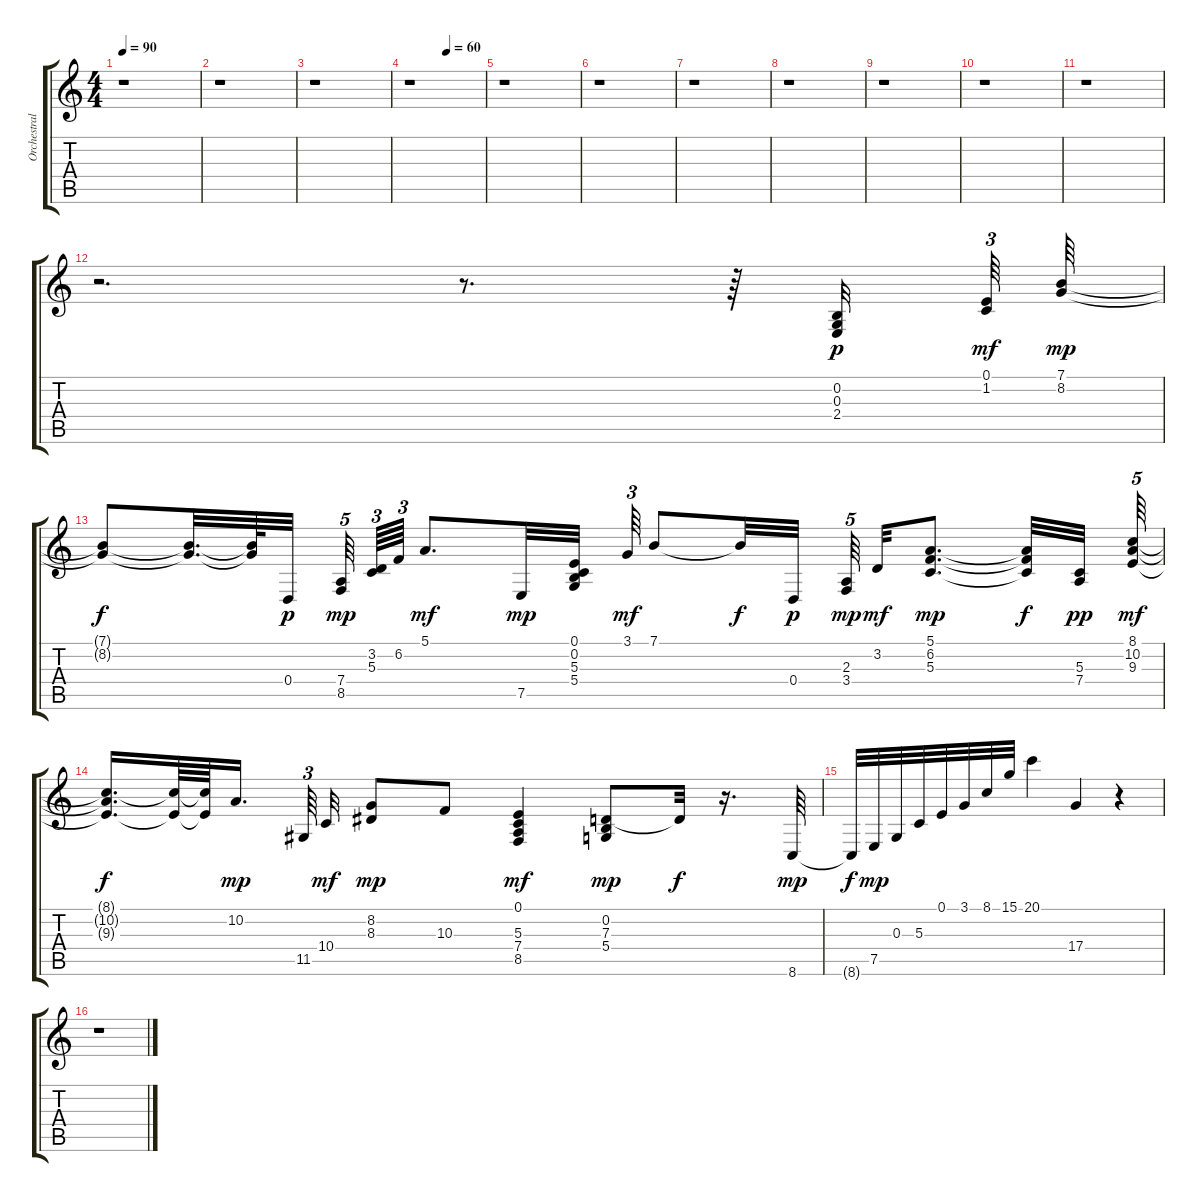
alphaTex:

\track ("Orchestral Harp" "Orchestral") {instrument orchestralharp}
\staff {score tabs}
\tuning (E4 B3 G3 D3 A2 E2) {hide}
\ts (4 4)
\tempo 90
\clef g2
\ks c
r.1{dy mp} |
r.1 |
r.1 |
\tempo (60 0.5)
r.1 |
r.1 |
r.1 |
r.1 |
r.1 |
r.1 |
r.1 |
r.1 |
r.2{d} r.8{d} r.64 (0.2 0.3 2.4).32{dy p beam splitsecondary} (0.1 1.2).64{tu (3 2) dy mf} (7.1 8.2).64{dy mp} |
(7.1{t} 8.2{t}).8{dy f} (7.1{t} 8.2{t}).32{d} (7.1{t} 8.2{t}).64 0.4.32{dy p beam splitsecondary} (7.4 8.5).64{tu (5 4) dy mp} (3.2 5.3).64{tu (3 2)} 6.2.64{tu (3 2)} 5.1.8{d dy mf} 7.5.32{dy mp} (0.1 0.2 5.3 5.4).32 3.1.64{tu (3 2) dy mf} 7.1.8 7.1{t}.32{dy f} 0.4.32{dy p beam splitsecondary} (2.3 3.4).64{tu (5 4) dy mp beam splitsecondary} 3.2.32{dy mf} (5.1 6.2 5.3).8{d dy mp} (5.1{t} 6.2{t} 5.3{t}).32{dy f} (5.3 7.4).32{dy pp beam splitsecondary} (8.1 10.2 9.3).64{tu (5 4) dy mf} |
(8.1{t} 10.2{t} 9.3{t}).16{d dy f} (8.1{t} 9.3{t}).64 (8.1{t} 9.3{t}).64 10.2.16{d dy mp beam splitsecondary} 11.5.64{tu (3 2)} 10.4.32{dy mf} (8.2 8.3).8{dy mp} 10.3.8 (0.1 5.3 7.4 8.5).4{dy mf} (0.2 7.3 5.4).8{dy mp} 7.3{t}.32{dy f} r.16{d} 8.6.64{dy mp} |
8.6{t}.32{dy f} 7.5.32{dy mp} 0.3.32 5.3.32 0.1.32 3.1.32 8.1.32 15.1.32 20.1.4 17.4.4 r.4 |
r.1
